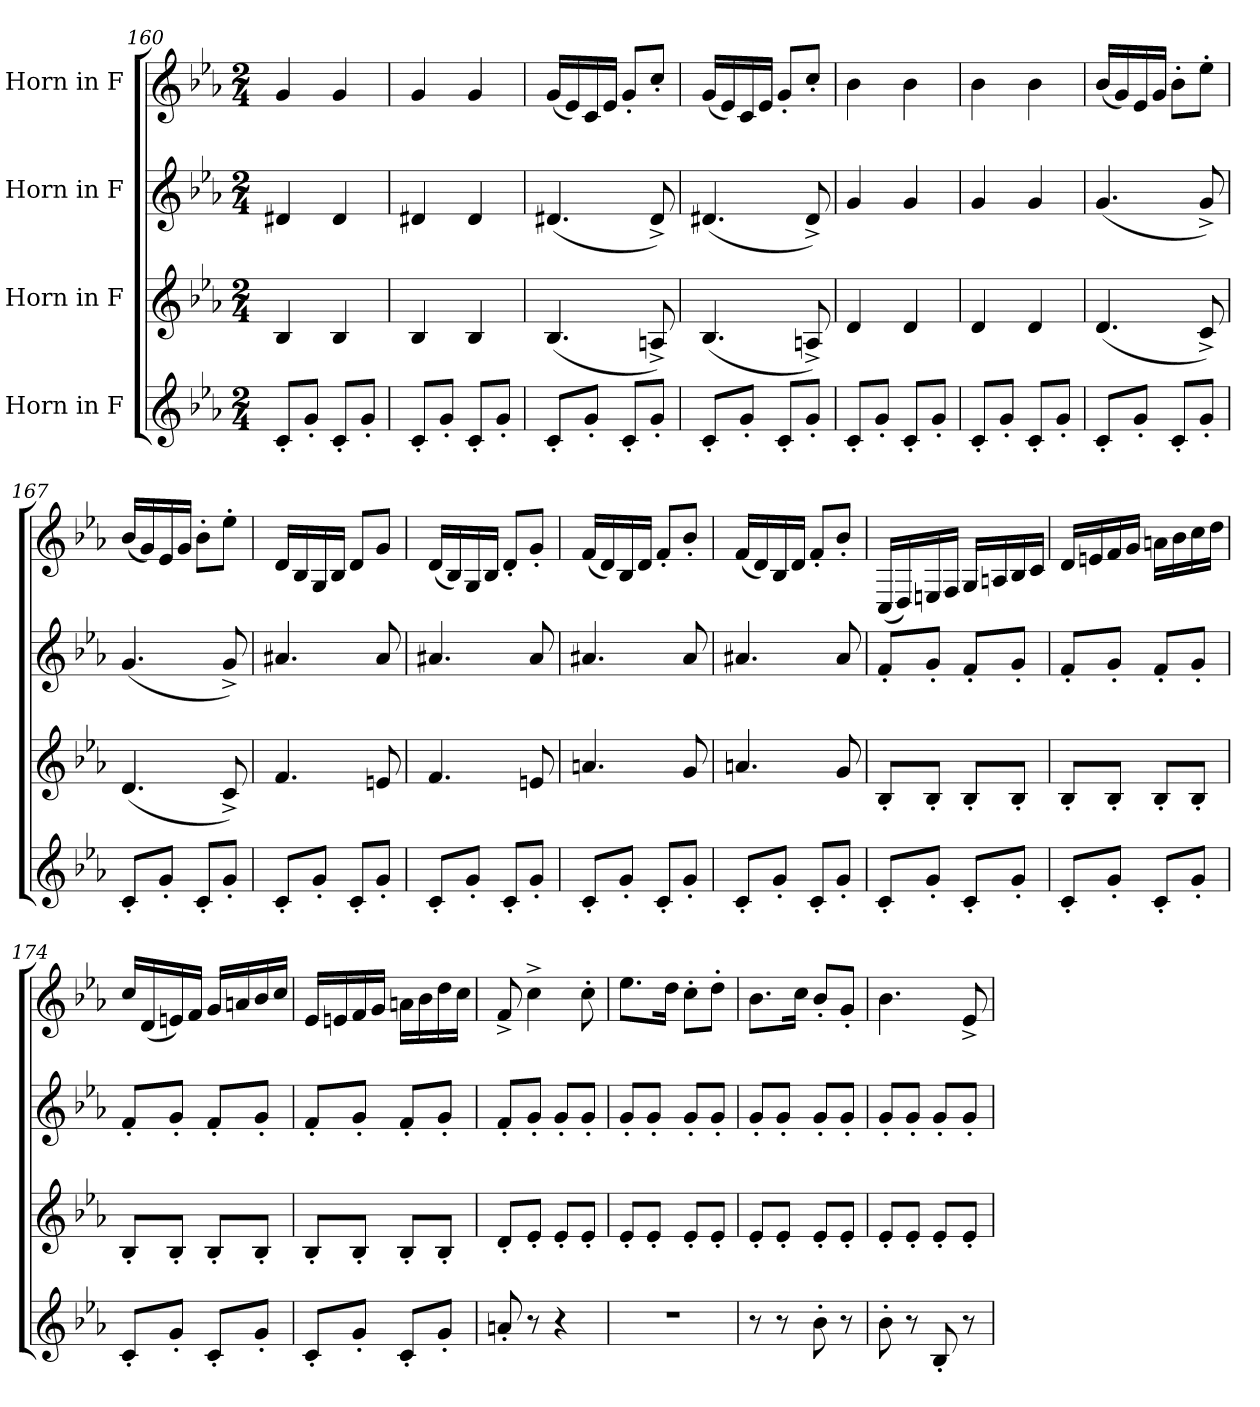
**kern	**kern	**kern	**kern
*part4	*part3	*part2	*part1
*staff4	*staff3	*staff2	*staff1
*I"Horn in F	*I"Horn in F	*I"Horn in F	*I"Horn in F
*clefG2	*clefG2	*clefG2	*clefG2
*ITrd4c7	*ITrd4c7	*ITrd4c7	*ITrd4c7
*k[b-e-a-d-]	*k[b-e-a-d-]	*k[b-e-a-d-]	*k[b-e-a-d-]
*M2/4	*M2/4	*M2/4	*M2/4
=160	=160	=160	=160
8F'/L	4E-/	4G#X/	4c/
8c'/J	.	.	.
8F'/L	4E-/	4G#/	4c/
8c'/J	.	.	.
=161	=161	=161	=161
8F'/L	4E-/	4G#X/	4c/
8c'/J	.	.	.
8F'/L	4E-/	4G#/	4c/
8c'/J	.	.	.
=162	=162	=162	=162
8F'/L	(4.E-/	(4.G#X/	(16c/LL
.	.	.	16A-/)
8c'/J	.	.	16F/
.	.	.	16A-/JJ
8F'/L	.	.	8c'/L
8c'/J	8Dn^/)	8G#^/)	8f'/J
=163	=163	=163	=163
8F'/L	(4.E-/	(4.G#X/	(16c/LL
.	.	.	16A-/)
8c'/J	.	.	16F/
.	.	.	16A-/JJ
8F'/L	.	.	8c'/L
8c'/J	8Dn^/)	8G#^/)	8f'/J
=164	=164	=164	=164
8F'/L	4G/	4c/	4e-\
8c'/J	.	.	.
8F'/L	4G/	4c/	4e-\
8c'/J	.	.	.
!!LO:LB:g=z
=165	=165	=165	=165
8F'/L	4G/	4c/	4e-\
8c'/J	.	.	.
8F'/L	4G/	4c/	4e-\
8c'/J	.	.	.
=166	=166	=166	=166
8F'/L	(4.G/	(4.c/	(16e-/LL
.	.	.	16c/)
8c'/J	.	.	16A-/
.	.	.	16c/JJ
8F'/L	.	.	8e-'\L
8c'/J	8F^/)	8c^/)	8a-'\J
=167	=167	=167	=167
8F'/L	(4.G/	(4.c/	(16e-/LL
.	.	.	16c/)
8c'/J	.	.	16A-/
.	.	.	16c/JJ
8F'/L	.	.	8e-'\L
8c'/J	8F^/)	8c^/)	8a-'\J
=168	=168	=168	=168
8F'/L	4.B-/	4.d#X/	16G/LL
.	.	.	16E-/
8c'/J	.	.	16C/
.	.	.	16E-/JJ
8F'/L	.	.	8G/L
8c'/J	8An/	8d#/	8c/J
=169	=169	=169	=169
8F'/L	4.B-/	4.d#X/	(16G/LL
.	.	.	16E-/)
8c'/J	.	.	16C/
.	.	.	16E-/JJ
8F'/L	.	.	8G'/L
8c'/J	8An/	8d#/	8c'/J
!!LO:PB:g=z
=170	=170	=170	=170
8F'/L	4.dn/	4.d#X/	(16B-/LL
.	.	.	16G/)
8c'/J	.	.	16E-/
.	.	.	16G/JJ
8F'/L	.	.	8B-'/L
8c'/J	8c/	8d#/	8e-'/J
=171	=171	=171	=171
8F'/L	4.dn/	4.d#X/	(16B-/LL
.	.	.	16G/)
8c'/J	.	.	16E-/
.	.	.	16G/JJ
8F'/L	.	.	8B-'/L
8c'/J	8c/	8d#/	8e-'/J
=172	=172	=172	=172
8F'/L	8E-'/L	8B-'/L	(16FF/LL
.	.	.	16GG/)
8c'/J	8E-'/J	8c'/J	16AAn/
.	.	.	16BB-/JJ
8F'/L	8E-'/L	8B-'/L	16C/LL
.	.	.	16Dn/
8c'/J	8E-'/J	8c'/J	16E-/
.	.	.	16F/JJ
=173	=173	=173	=173
8F'/L	8E-'/L	8B-'/L	16G/LL
.	.	.	16An/
8c'/J	8E-'/J	8c'/J	16B-/
.	.	.	16c/JJ
8F'/L	8E-'/L	8B-'/L	16dn\LL
.	.	.	16e-\
8c'/J	8E-'/J	8c'/J	16f\
.	.	.	16g\JJ
!!LO:LB:g=z
=174	=174	=174	=174
8F'/L	8E-'/L	8B-'/L	16f/LL
.	.	.	(16G/
8c'/J	8E-'/J	8c'/J	16An/)
.	.	.	16B-/JJ
8F'/L	8E-'/L	8B-'/L	16c/LL
.	.	.	16dn/
8c'/J	8E-'/J	8c'/J	16e-/
.	.	.	16f/JJ
=175	=175	=175	=175
8F'/L	8E-'/L	8B-'/L	16A-/LL
.	.	.	16An/
8c'/J	8E-'/J	8c'/J	16B-/
.	.	.	16c/JJ
8F'/L	8E-'/L	8B-'/L	16dn\LL
.	.	.	16e-\
8c'/J	8E-'/J	8c'/J	16g\
.	.	.	16f\JJ
=176	=176	=176	=176
8dn'/	8G'/L	8B-'/L	8B-^/
8r	8A-'/J	8c'/J	4f^\
4r	8A-'/L	8c'/L	.
.	8A-'/J	8c'/J	8f'\
=177	=177	=177	=177
2r	8A-'/L	8c'/L	8.a-\L
.	8A-'/J	8c'/J	.
.	.	.	16g\Jk
.	8A-'/L	8c'/L	8f'\L
.	8A-'/J	8c'/J	8g'\J
=178	=178	=178	=178
8r	8A-'/L	8c'/L	8.e-\L
8r	8A-'/J	8c'/J	.
.	.	.	16f\Jk
8e-'\	8A-'/L	8c'/L	8e-'/L
8r	8A-'/J	8c'/J	8c'/J
=179	=179	=179	=179
8e-'\	8A-'/L	8c'/L	4.e-\
8r	8A-'/J	8c'/J	.
8E-'/	8A-'/L	8c'/L	.
8r	8A-'/J	8c'/J	8A-^/
=	=	=	=
*-	*-	*-	*-
